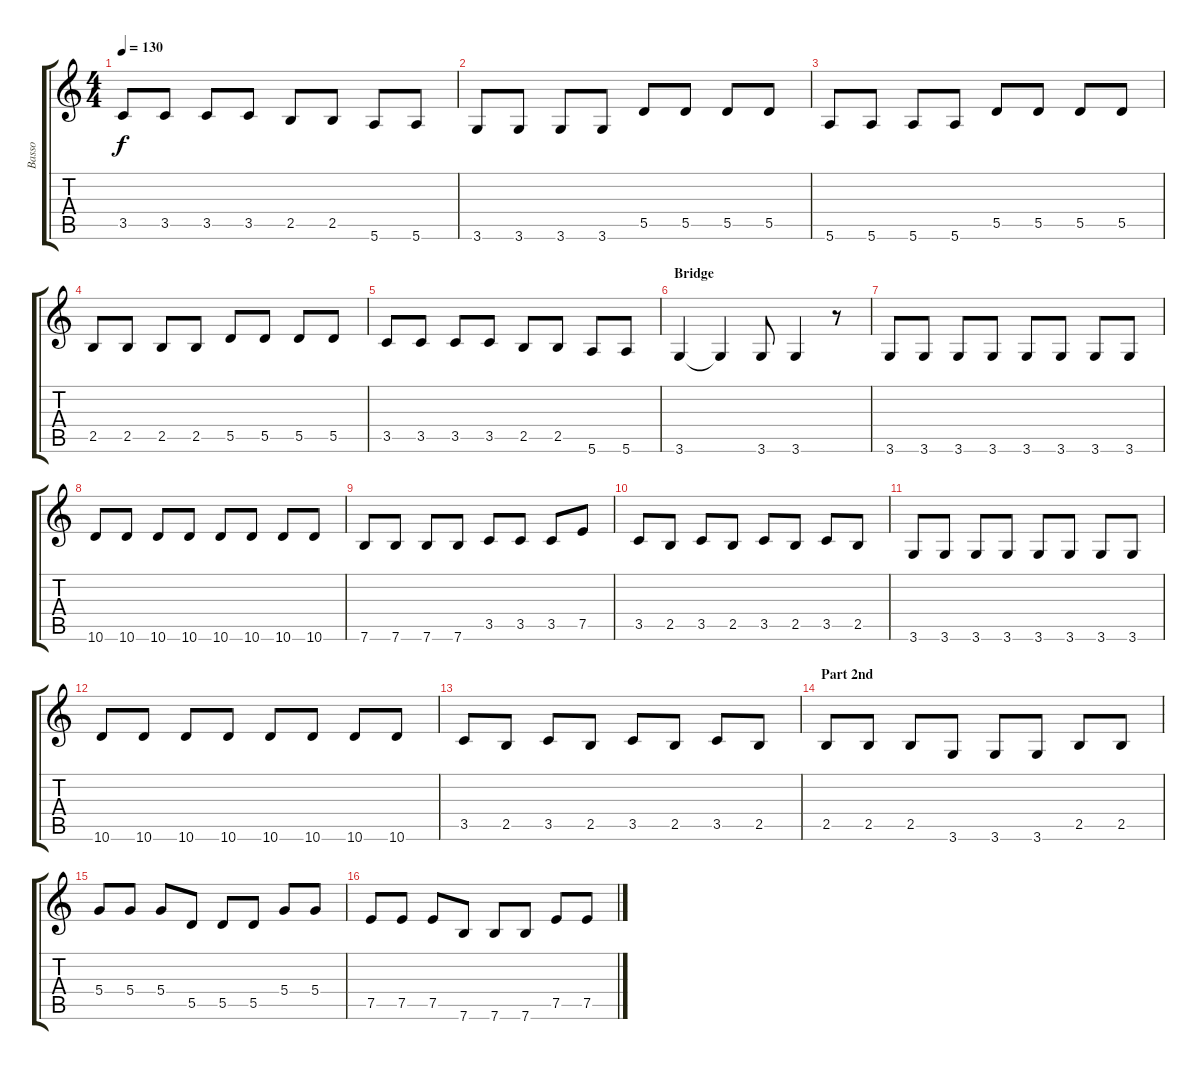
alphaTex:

\track ("Basso" "Basso") {instrument acousticbass}
\staff {score tabs}
\tuning (E4 B3 G3 D3 A2 E2) {hide}
\ts (4 4)
\tempo 130
\clef g2
\ks c
3.5.8{dy f} 3.5.8 3.5.8 3.5.8 2.5.8 2.5.8 5.6.8 5.6.8 |
3.6.8 3.6.8 3.6.8 3.6.8 5.5.8 5.5.8 5.5.8 5.5.8 |
5.6.8 5.6.8 5.6.8 5.6.8 5.5.8 5.5.8 5.5.8 5.5.8 |
2.5.8 2.5.8 2.5.8 2.5.8 5.5.8 5.5.8 5.5.8 5.5.8 |
3.5.8 3.5.8 3.5.8 3.5.8 2.5.8 2.5.8 5.6.8 5.6.8 |
\section ("" "Bridge")
3.6.4 3.6{t}.4 3.6.8 3.6.4 r.8 |
3.6.8 3.6.8 3.6.8 3.6.8 3.6.8 3.6.8 3.6.8 3.6.8 |
10.6.8 10.6.8 10.6.8 10.6.8 10.6.8 10.6.8 10.6.8 10.6.8 |
7.6.8 7.6.8 7.6.8 7.6.8 3.5.8 3.5.8 3.5.8 7.5.8 |
3.5.8 2.5.8 3.5.8 2.5.8 3.5.8 2.5.8 3.5.8 2.5.8 |
3.6.8 3.6.8 3.6.8 3.6.8 3.6.8 3.6.8 3.6.8 3.6.8 |
10.6.8 10.6.8 10.6.8 10.6.8 10.6.8 10.6.8 10.6.8 10.6.8 |
3.5.8 2.5.8 3.5.8 2.5.8 3.5.8 2.5.8 3.5.8 2.5.8 |
\section ("" "Part 2nd")
2.5.8 2.5.8 2.5.8 3.6.8 3.6.8 3.6.8 2.5.8 2.5.8 |
5.4.8 5.4.8 5.4.8 5.5.8 5.5.8 5.5.8 5.4.8 5.4.8 |
7.5.8 7.5.8 7.5.8 7.6.8 7.6.8 7.6.8 7.5.8 7.5.8
